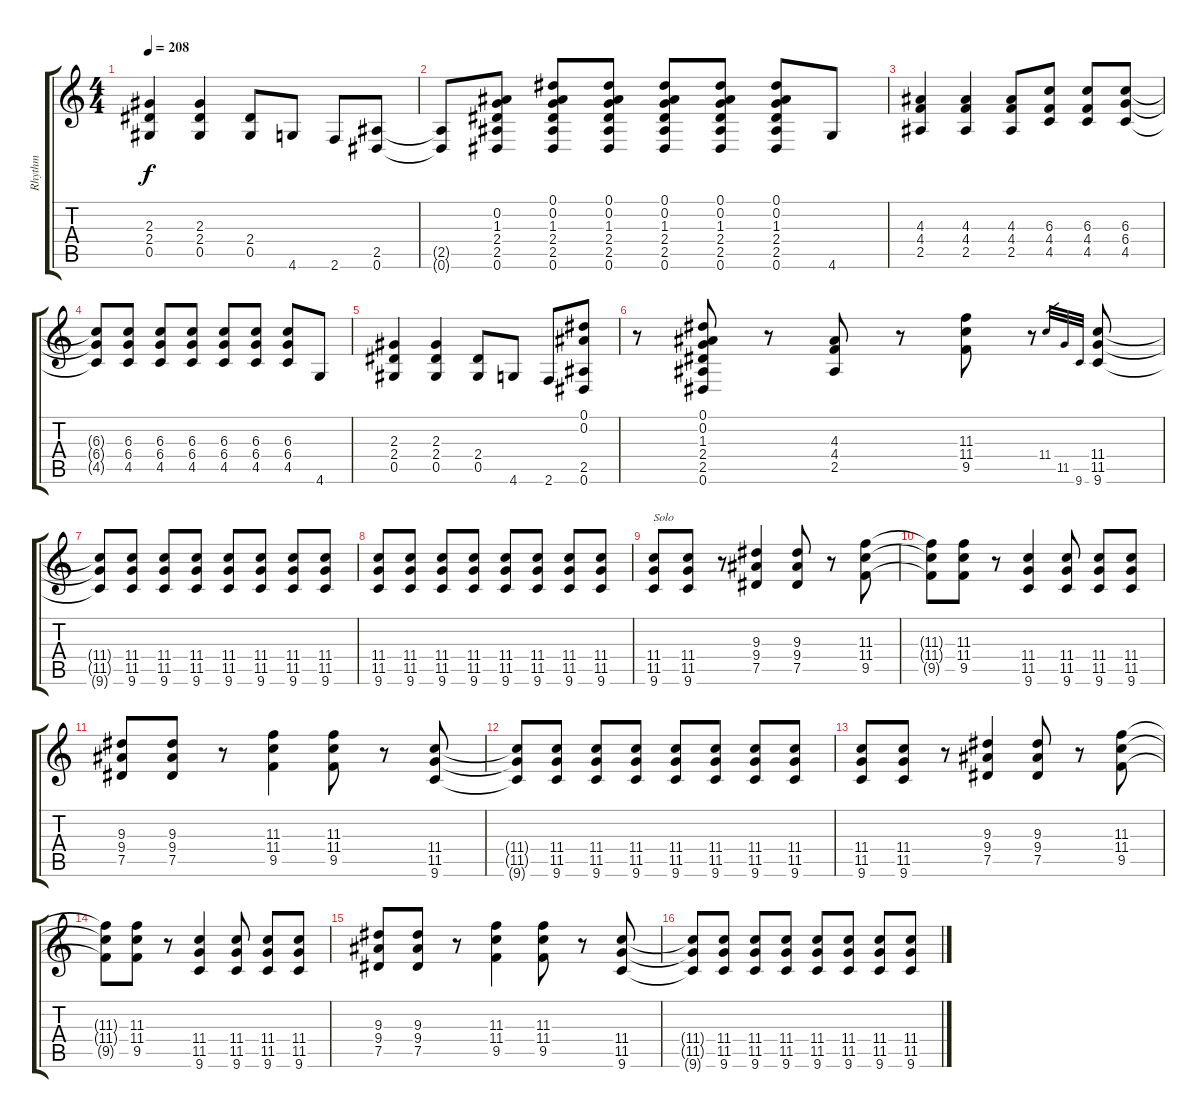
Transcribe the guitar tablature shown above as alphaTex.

\track ("Rhythm" "Rhythm") {instrument distortionguitar}
\staff {score tabs}
\tuning (Eb4 Bb3 Gb3 Db3 Ab2 Eb2) {hide}
\ts (4 4)
\tempo 208
\clef g2
\ks c
(2.3 2.4 0.5).4{dy f} (2.3 2.4 0.5).4 (2.4 0.5).8 4.6.8 2.6.8 (2.5 0.6).8 |
(2.5{t} 0.6{t}).8 (0.2 1.3 2.4 2.5 0.6).8 (0.1 0.2 1.3 2.4 2.5 0.6).8 (0.1 0.2 1.3 2.4 2.5 0.6).8 (0.1 0.2 1.3 2.4 2.5 0.6).8 (0.1 0.2 1.3 2.4 2.5 0.6).8 (0.1 0.2 1.3 2.4 2.5 0.6).8 4.6.8 |
(4.3 4.4 2.5).4 (4.3 4.4 2.5).4 (4.3 4.4 2.5).8 (6.3 4.4 4.5).8 (6.3 4.4 4.5).8 (6.3 6.4 4.5).8 |
(6.3{t} 6.4{t} 4.5{t}).8 (6.3 6.4 4.5).8 (6.3 6.4 4.5).8 (6.3 6.4 4.5).8 (6.3 6.4 4.5).8 (6.3 6.4 4.5).8 (6.3 6.4 4.5).8 4.6.8 |
(2.3 2.4 0.5).4 (2.3 2.4 0.5).4 (2.4 0.5).8 4.6.8 2.6.8 (0.1 0.2 2.5 0.6).8 |
r.8 (0.1 0.2 1.3 2.4 2.5 0.6).8 r.8 (4.3 4.4 2.5).8 r.8 (11.3 11.4 9.5).8 r.8 11.4.32{gr} 11.5.32{gr} 9.6.32{gr} (11.4 11.5 9.6).8 |
(11.4{t} 11.5{t} 9.6{t}).8 (11.4 11.5 9.6).8 (11.4 11.5 9.6).8 (11.4 11.5 9.6).8 (11.4 11.5 9.6).8 (11.4 11.5 9.6).8 (11.4 11.5 9.6).8 (11.4 11.5 9.6).8 |
(11.4 11.5 9.6).8 (11.4 11.5 9.6).8 (11.4 11.5 9.6).8 (11.4 11.5 9.6).8 (11.4 11.5 9.6).8 (11.4 11.5 9.6).8 (11.4 11.5 9.6).8 (11.4 11.5 9.6).8 |
(11.4 11.5 9.6).8{txt "Solo"} (11.4 11.5 9.6).8 r.8 (9.3 9.4 7.5).4 (9.3 9.4 7.5).8 r.8 (11.3 11.4 9.5).8 |
(11.3{t} 11.4{t} 9.5{t}).8 (11.3 11.4 9.5).8 r.8 (11.4 11.5 9.6).4 (11.4 11.5 9.6).8 (11.4 11.5 9.6).8 (11.4 11.5 9.6).8 |
(9.3 9.4 7.5).8 (9.3 9.4 7.5).8 r.8 (11.3 11.4 9.5).4 (11.3 11.4 9.5).8 r.8 (11.4 11.5 9.6).8 |
(11.4{t} 11.5{t} 9.6{t}).8 (11.4 11.5 9.6).8 (11.4 11.5 9.6).8 (11.4 11.5 9.6).8 (11.4 11.5 9.6).8 (11.4 11.5 9.6).8 (11.4 11.5 9.6).8 (11.4 11.5 9.6).8 |
(11.4 11.5 9.6).8 (11.4 11.5 9.6).8 r.8 (9.3 9.4 7.5).4 (9.3 9.4 7.5).8 r.8 (11.3 11.4 9.5).8 |
(11.3{t} 11.4{t} 9.5{t}).8 (11.3 11.4 9.5).8 r.8 (11.4 11.5 9.6).4 (11.4 11.5 9.6).8 (11.4 11.5 9.6).8 (11.4 11.5 9.6).8 |
(9.3 9.4 7.5).8 (9.3 9.4 7.5).8 r.8 (11.3 11.4 9.5).4 (11.3 11.4 9.5).8 r.8 (11.4 11.5 9.6).8 |
(11.4{t} 11.5{t} 9.6{t}).8 (11.4 11.5 9.6).8 (11.4 11.5 9.6).8 (11.4 11.5 9.6).8 (11.4 11.5 9.6).8 (11.4 11.5 9.6).8 (11.4 11.5 9.6).8 (11.4 11.5 9.6).8
